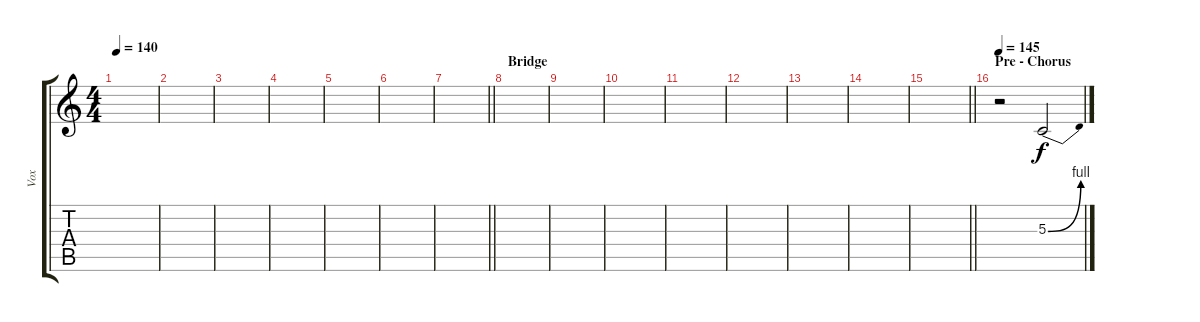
\track ("Vox" "Vox") {instrument lead2sawtooth}
\staff {score tabs}
\tuning (E4 B3 G3 D3 A2 E2) {hide}
\ts (4 4)
\tempo 140
\clef g2
\ks c
|
|
|
|
|
|
\barLineRight lightlight
|
\section ("" "Bridge")
|
|
|
|
|
|
|
\barLineRight lightlight
|
\section ("" "Pre - Chorus")
\tempo 145
r.2 5.3{be (bend 0 0 60 4)}.2
